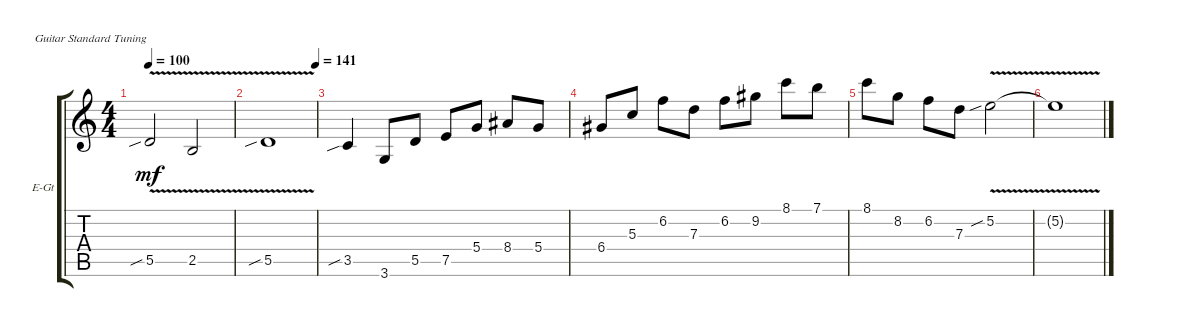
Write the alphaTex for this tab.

\defaultSystemsLayout 4
\bracketExtendMode groupsimilarinstruments
\firstSystemTrackNameOrientation horizontal
\otherSystemsTrackNameOrientation horizontal
\track ("Solo Guitar" "E-Gt") {instrument overdrivenguitar}
\staff {score tabs}
\tuning (E4 B3 G3 D3 A2 E2)
\ts (4 4)
\tempo 100
\clef g2
\ks c
5.5{v sib}.2{dy mf} 2.5{v}.2 |
\tempo (141 0.99375)
5.5{v sib}.1 |
3.5{sib}.4 3.6.8 5.5.8 7.5.8 5.4.8 8.4.8 5.4.8 |
6.4.8 5.3.8 6.2.8 7.3.8 6.2.8 9.2.8 8.1.8 7.1.8 |
8.1.8 8.2.8 6.2.8 7.3.8 5.2{v sib}.2 |
5.2{t}.1
